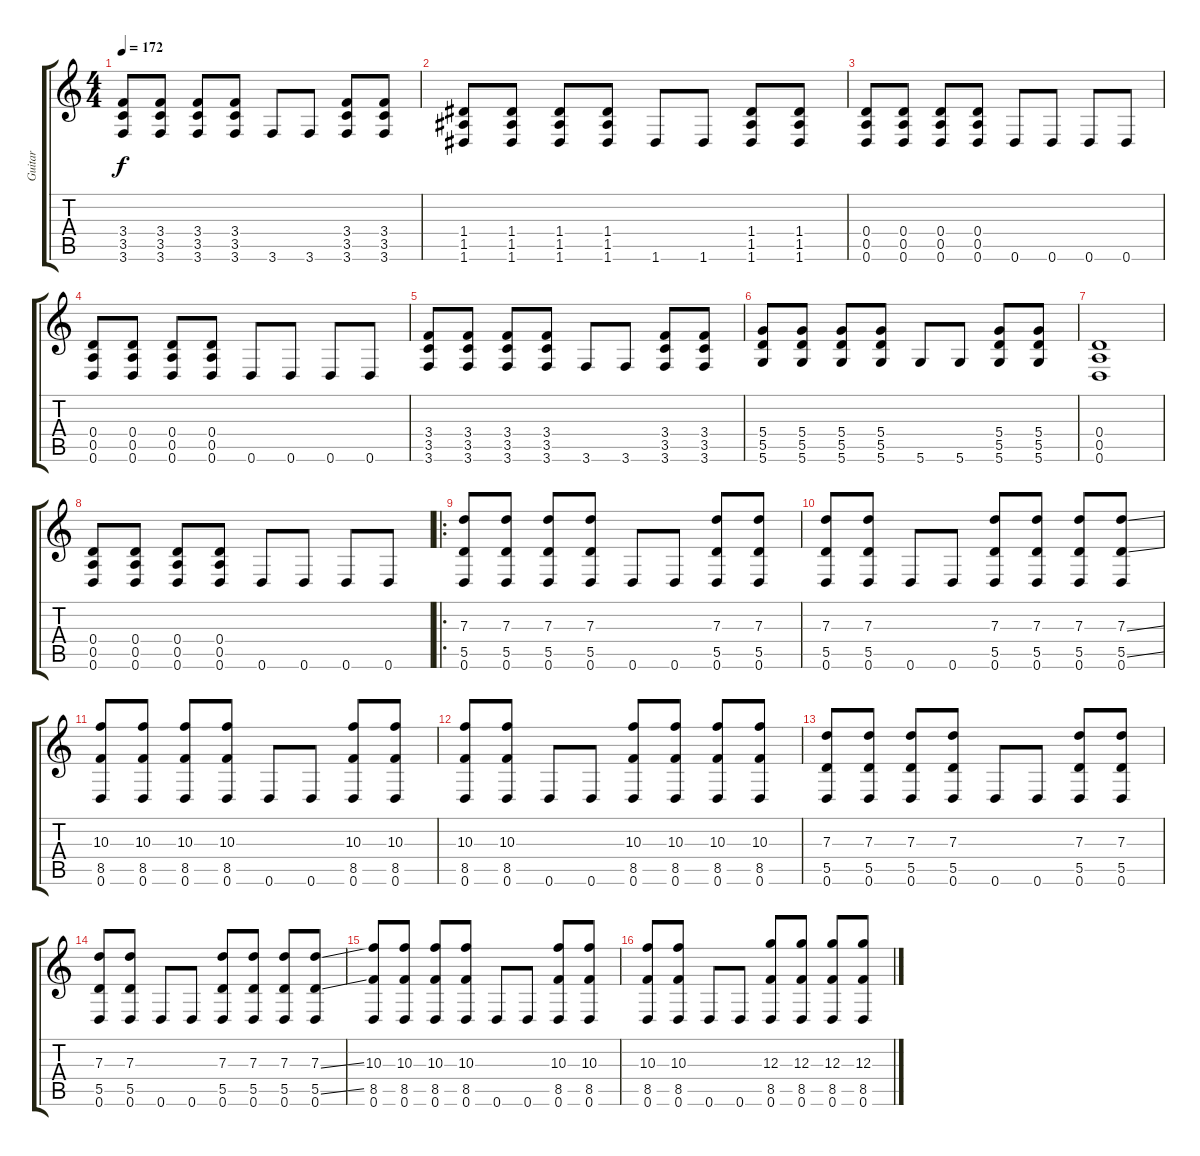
\track ("Guitar" "Guitar") {instrument distortionguitar}
\staff {score tabs}
\tuning (E4 B3 G3 D3 A2 D2) {hide}
\ts (4 4)
\tempo 172
\clef g2
\ks c
(3.4 3.5 3.6).8{dy f} (3.4 3.5 3.6).8 (3.4 3.5 3.6).8 (3.4 3.5 3.6).8 3.6.8 3.6.8 (3.4 3.5 3.6).8 (3.4 3.5 3.6).8 |
(1.4 1.5 1.6).8 (1.4 1.5 1.6).8 (1.4 1.5 1.6).8 (1.4 1.5 1.6).8 1.6.8 1.6.8 (1.4 1.5 1.6).8 (1.4 1.5 1.6).8 |
(0.4 0.5 0.6).8 (0.4 0.5 0.6).8 (0.4 0.5 0.6).8 (0.4 0.5 0.6).8 0.6.8 0.6.8 0.6.8 0.6.8 |
(0.4 0.5 0.6).8 (0.4 0.5 0.6).8 (0.4 0.5 0.6).8 (0.4 0.5 0.6).8 0.6.8 0.6.8 0.6.8 0.6.8 |
(3.4 3.5 3.6).8 (3.4 3.5 3.6).8 (3.4 3.5 3.6).8 (3.4 3.5 3.6).8 3.6.8 3.6.8 (3.4 3.5 3.6).8 (3.4 3.5 3.6).8 |
(5.4 5.5 5.6).8 (5.4 5.5 5.6).8 (5.4 5.5 5.6).8 (5.4 5.5 5.6).8 5.6.8 5.6.8 (5.4 5.5 5.6).8 (5.4 5.5 5.6).8 |
(0.4 0.5 0.6).1 |
(0.4 0.5 0.6).8 (0.4 0.5 0.6).8 (0.4 0.5 0.6).8 (0.4 0.5 0.6).8 0.6.8 0.6.8 0.6.8 0.6.8 |
\ro
(7.3 5.5 0.6).8 (7.3 5.5 0.6).8 (7.3 5.5 0.6).8 (7.3 5.5 0.6).8 0.6.8 0.6.8 (7.3 5.5 0.6).8 (7.3 5.5 0.6).8 |
(7.3 5.5 0.6).8 (7.3 5.5 0.6).8 0.6.8 0.6.8 (7.3 5.5 0.6).8 (7.3 5.5 0.6).8 (7.3 5.5 0.6).8 (7.3{ss} 5.5{ss} 0.6).8 |
(10.3 8.5 0.6).8 (10.3 8.5 0.6).8 (10.3 8.5 0.6).8 (10.3 8.5 0.6).8 0.6.8 0.6.8 (10.3 8.5 0.6).8 (10.3 8.5 0.6).8 |
(10.3 8.5 0.6).8 (10.3 8.5 0.6).8 0.6.8 0.6.8 (10.3 8.5 0.6).8 (10.3 8.5 0.6).8 (10.3 8.5 0.6).8 (10.3 8.5 0.6).8 |
(7.3 5.5 0.6).8 (7.3 5.5 0.6).8 (7.3 5.5 0.6).8 (7.3 5.5 0.6).8 0.6.8 0.6.8 (7.3 5.5 0.6).8 (7.3 5.5 0.6).8 |
(7.3 5.5 0.6).8 (7.3 5.5 0.6).8 0.6.8 0.6.8 (7.3 5.5 0.6).8 (7.3 5.5 0.6).8 (7.3 5.5 0.6).8 (7.3{ss} 5.5{ss} 0.6).8 |
(10.3 8.5 0.6).8 (10.3 8.5 0.6).8 (10.3 8.5 0.6).8 (10.3 8.5 0.6).8 0.6.8 0.6.8 (10.3 8.5 0.6).8 (10.3 8.5 0.6).8 |
(10.3 8.5 0.6).8 (10.3 8.5 0.6).8 0.6.8 0.6.8 (12.3 8.5 0.6).8 (12.3 8.5 0.6).8 (12.3 8.5 0.6).8 (12.3 8.5 0.6).8
